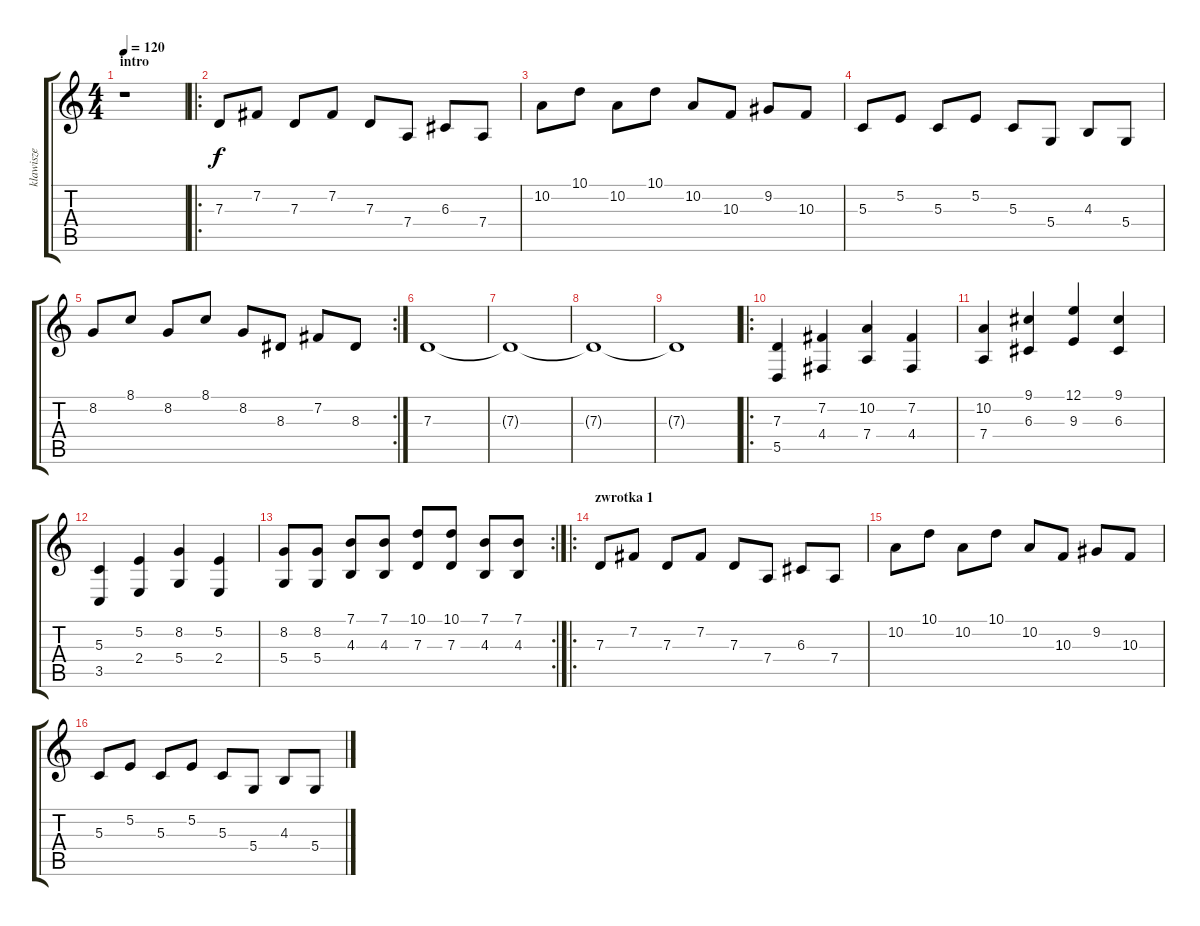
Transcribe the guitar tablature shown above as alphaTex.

\track ("klawisze" "klawisze") {instrument accordion}
\staff {score tabs}
\tuning (E4 B3 G3 D3 A2 E2) {hide}
\ts (4 4)
\section ("" "intro")
\tempo 120
\clef g2
\ks c
r.1{dy f instrument accordion} |
\ro
7.3.8 7.2.8 7.3.8 7.2.8 7.3.8 7.4.8 6.3.8 7.4.8 |
10.2.8 10.1.8 10.2.8 10.1.8 10.2.8 10.3.8 9.2.8 10.3.8 |
5.3.8 5.2.8 5.3.8 5.2.8 5.3.8 5.4.8 4.3.8 5.4.8 |
\rc 2
8.2.8 8.1.8 8.2.8 8.1.8 8.2.8 8.3.8 7.2.8 8.3.8 |
7.3.1 |
7.3{t}.1 |
7.3{t}.1 |
7.3{t}.1 |
\ro
(7.3 5.5).4 (7.2 4.4).4 (10.2 7.4).4 (7.2 4.4).4 |
(10.2 7.4).4 (9.1 6.3).4 (12.1 9.3).4 (9.1 6.3).4 |
(5.3 3.5).4 (5.2 2.4).4 (8.2 5.4).4 (5.2 2.4).4 |
\rc 2
(8.2 5.4).8 (8.2 5.4).8 (7.1 4.3).8 (7.1 4.3).8 (10.1 7.3).8 (10.1 7.3).8 (7.1 4.3).8 (7.1 4.3).8 |
\ro
\section ("" "zwrotka 1")
7.3.8 7.2.8 7.3.8 7.2.8 7.3.8 7.4.8 6.3.8 7.4.8 |
10.2.8 10.1.8 10.2.8 10.1.8 10.2.8 10.3.8 9.2.8 10.3.8 |
5.3.8 5.2.8 5.3.8 5.2.8 5.3.8 5.4.8 4.3.8 5.4.8
